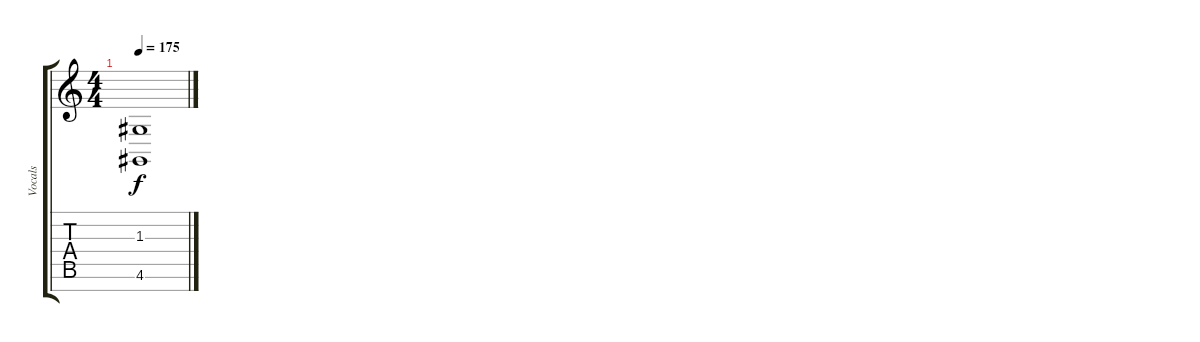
\track ("Vocals" "Vocals") {instrument stringensemble1}
\staff {score tabs}
\tuning (E4 B3 G3 D3 A2 E2 B1) {hide}
\ts (4 4)
\tempo 175
\clef g2
\ks c
(1.3{t} 4.6{t}).1{dy f}
